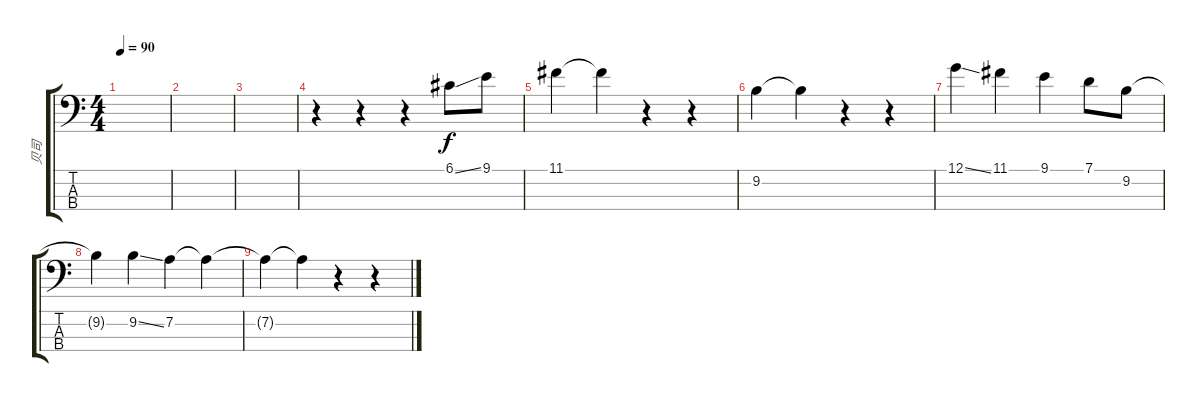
\track ("贝司" "贝司") {instrument electricbassfinger}
\staff {score tabs}
\tuning (G2 D2 A1 E1) {hide}
\ts (4 4)
\tempo 90
\clef f4
\ks c
|
|
|
r.4 r.4 r.4 6.1{ss}.8 9.1.8 |
11.1.4 11.1{t}.4 r.4 r.4 |
9.2.4 9.2{t}.4 r.4 r.4 |
12.1{ss}.4 11.1.4 9.1.4 7.1.8 9.2.8 |
9.2{t}.4 9.2{ss}.4 7.2.4 7.2{t}.4 |
7.2{t}.4 7.2{t}.4 r.4 r.4
